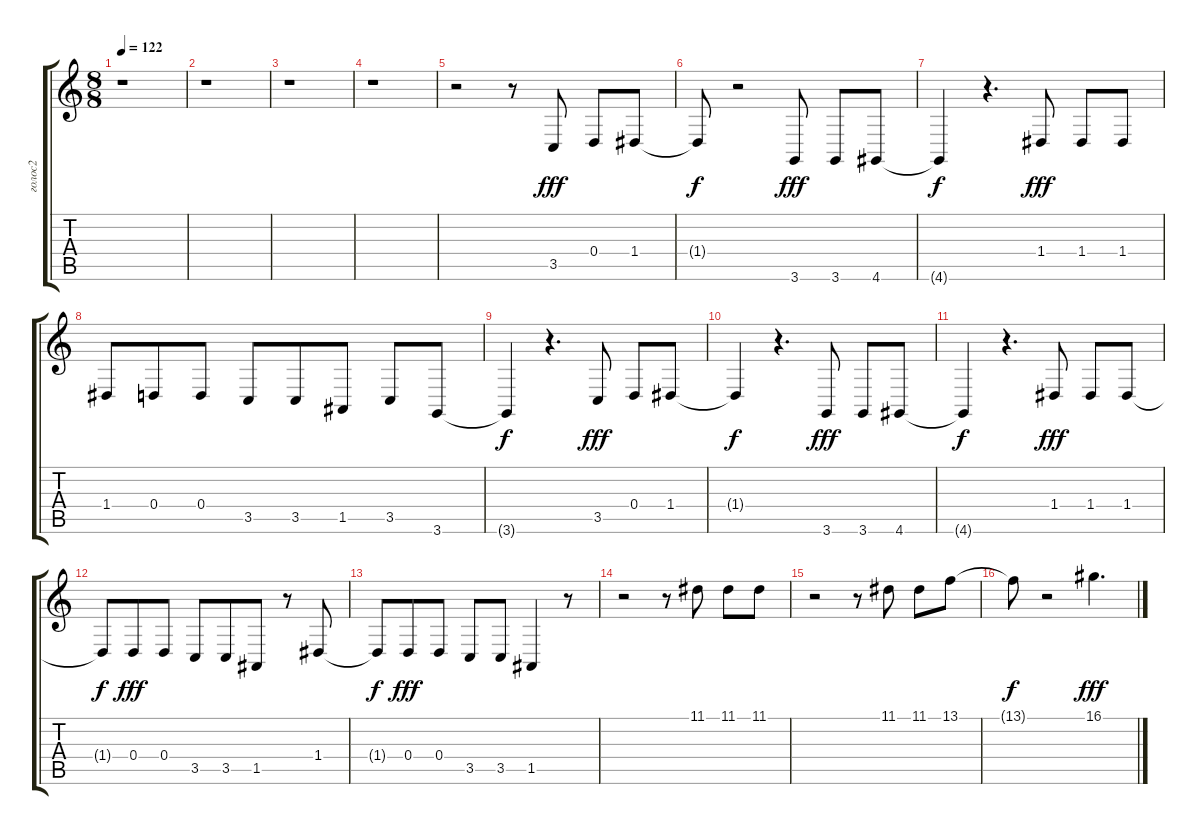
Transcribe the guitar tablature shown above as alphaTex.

\track ("голос2" "голос2") {instrument flute}
\staff {score tabs}
\tuning (E4 B3 G3 D3 A2 E2) {hide}
\ts (8 8)
\tempo 122
\clef g2
\ks c
r.1{dy f} |
r.1 |
r.1 |
r.1 |
r.2 r.8 3.5.8{dy fff} 0.4.8 1.4.8 |
1.4{t}.8{dy f} r.2 3.6.8{dy fff} 3.6.8 4.6.8 |
4.6{t}.4{dy f} r.4{d} 1.4.8{dy fff} 1.4.8 1.4.8 |
1.4.8 0.4.8 0.4.8 3.5.8 3.5.8 1.5.8 3.5.8 3.6.8 |
3.6{t}.4{dy f} r.4{d} 3.5.8{dy fff} 0.4.8 1.4.8 |
1.4{t}.4{dy f} r.4{d} 3.6.8{dy fff} 3.6.8 4.6.8 |
4.6{t}.4{dy f} r.4{d} 1.4.8{dy fff} 1.4.8 1.4.8 |
1.4{t}.8{dy f} 0.4.8{dy fff} 0.4.8 3.5.8 3.5.8 1.5.8 r.8 1.4.8 |
1.4{t}.8{dy f} 0.4.8{dy fff} 0.4.8 3.5.8 3.5.8 1.5.4 r.8 |
r.2 r.8 11.1.8 11.1.8 11.1.8 |
r.2 r.8 11.1.8 11.1.8 13.1.8 |
13.1{t}.8{dy f} r.2 16.1.4{d dy fff}
